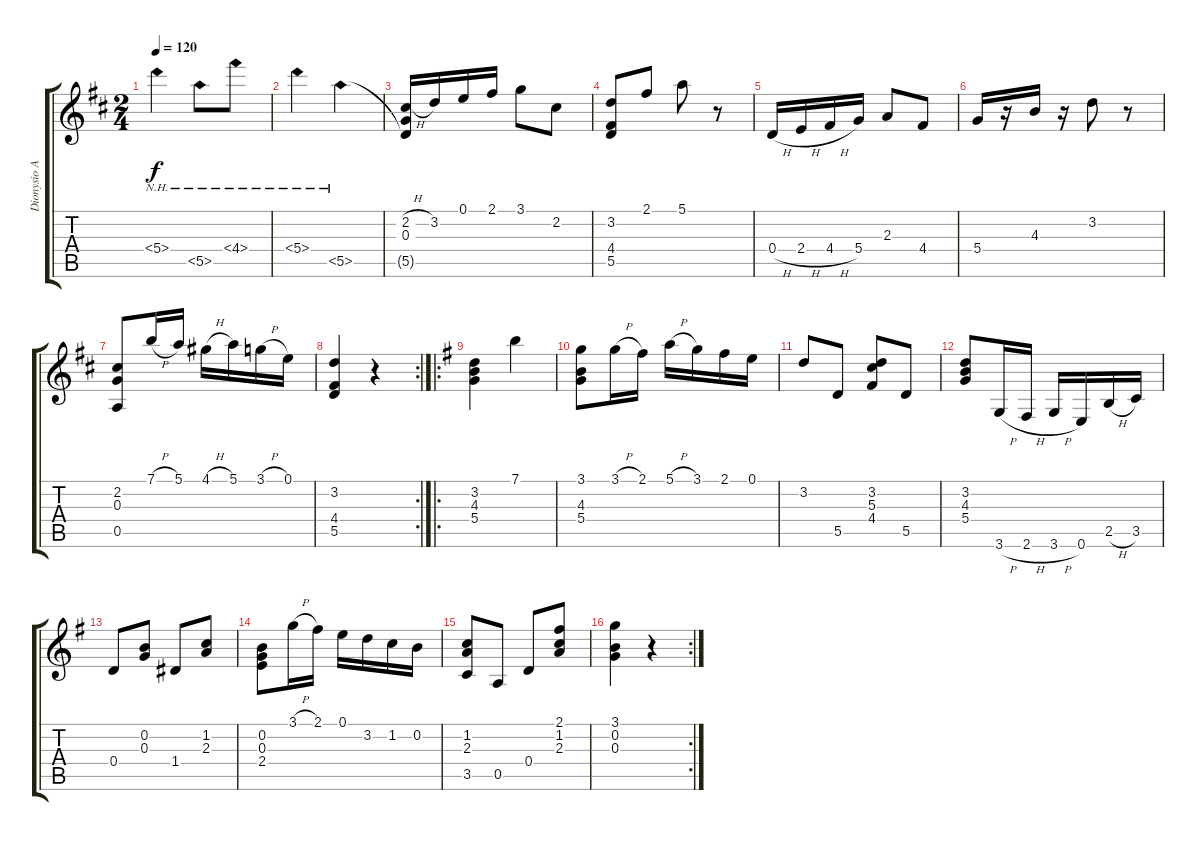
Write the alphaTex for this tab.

\track ("Dionysio Aguado" "Dionysio A") {instrument acousticguitarnylon}
\staff {score tabs}
\tuning (E4 B3 G3 D3 A2 E2) {hide}
\ts (2 4)
\tempo 120
\clef g2
\ks d
5.4{nh}.4{dy f} 5.5{nh}.8 4.4{nh}.8 |
5.4{nh}.4 5.5{nh}.4 |
(2.2{h} 0.3 5.5{t}).16 3.2.16 0.1.16 2.1.16 3.1.8 2.2.8 |
(3.2 4.4 5.5).8 2.1.8 5.1.8 r.8 |
0.4{h}.16 2.4{h}.16 4.4{h}.16 5.4.16 2.3.8 4.4.8 |
5.4.16 r.16 4.3.16 r.16 3.2.8 r.8 |
(2.2 0.3 0.5).8 7.1{h}.16 5.1.16 4.1{h}.16 5.1.16 3.1{h}.16 0.1.16 |
\rc 2
(3.2 4.4 5.5).4 r.4 |
\ro
\ks g
(3.2 4.3 5.4).4 7.1.4 |
(3.1 4.3 5.4).8 3.1{h}.16 2.1.16 5.1{h}.16 3.1.16 2.1.16 0.1.16 |
3.2.8 5.5.8 (3.2 5.3 4.4).8 5.5.8 |
(3.2 4.3 5.4).8 3.6{h}.16 2.6{h}.16 3.6{h}.16 0.6.16 2.5{h}.16 3.5.16 |
0.4.8 (0.2 0.3).8 1.4.8 (1.2 2.3).8 |
(0.2 0.3 2.4).8 3.1{h}.16 2.1.16 0.1.16 3.2.16 1.2.16 0.2.16 |
(1.2 2.3 3.5).8 0.5.8 0.4.8 (2.1 1.2 2.3).8 |
\rc 2
(3.1 0.2 0.3).4 r.4
